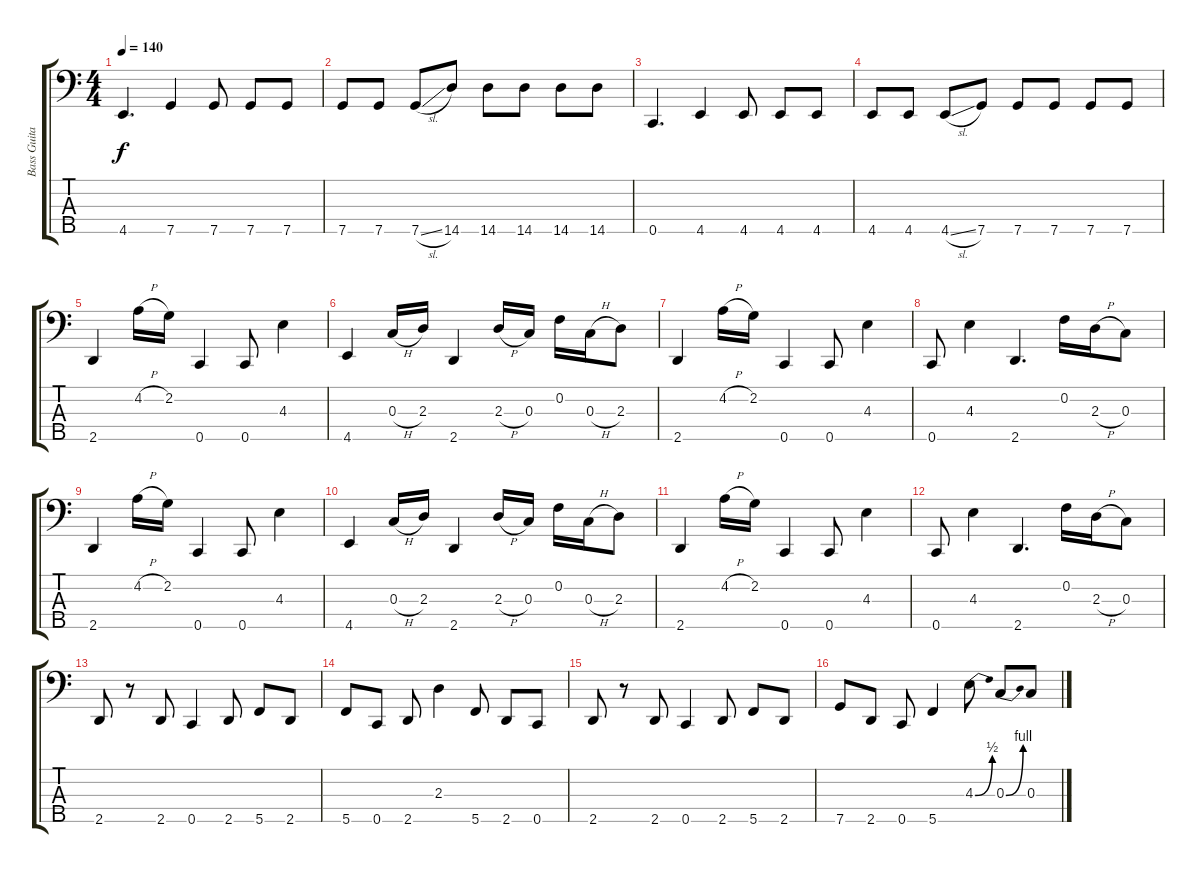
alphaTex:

\track ("Bass Guitar" "Bass Guita") {solo instrument electricbassfinger}
\staff {score tabs}
\tuning (Bb2 F2 C2 G1 C1) {hide}
\ts (4 4)
\tempo 140
\clef f4
\ks c
4.5.4{d dy f} 7.5.4 7.5.8 7.5.8 7.5.8 |
7.5.8 7.5.8 7.5{sl}.8 14.5.8 14.5.8 14.5.8 14.5.8 14.5.8 |
0.5.4{d} 4.5.4 4.5.8 4.5.8 4.5.8 |
4.5.8 4.5.8 4.5{sl}.8 7.5.8 7.5.8 7.5.8 7.5.8 7.5.8 |
2.5.4 4.2{h}.16 2.2.16 0.5.4 0.5.8 4.3.4 |
4.5.4 0.3{h}.16 2.3.16 2.5.4 2.3{h}.16 0.3.16 0.2.16 0.3{h}.16 2.3.8 |
2.5.4 4.2{h}.16 2.2.16 0.5.4 0.5.8 4.3.4 |
0.5.8 4.3.4 2.5.4{d} 0.2.16 2.3{h}.16 0.3.8 |
2.5.4 4.2{h}.16 2.2.16 0.5.4 0.5.8 4.3.4 |
4.5.4 0.3{h}.16 2.3.16 2.5.4 2.3{h}.16 0.3.16 0.2.16 0.3{h}.16 2.3.8 |
2.5.4 4.2{h}.16 2.2.16 0.5.4 0.5.8 4.3.4 |
0.5.8 4.3.4 2.5.4{d} 0.2.16 2.3{h}.16 0.3.8 |
2.5.8 r.8 2.5.8 0.5.4 2.5.8 5.5.8 2.5.8 |
5.5.8 0.5.8 2.5.8 2.3.4 5.5.8 2.5.8 0.5.8 |
2.5.8 r.8 2.5.8 0.5.4 2.5.8 5.5.8 2.5.8 |
7.5.8 2.5.8 0.5.8 5.5.4 4.3{be (bend 0 0 60 2)}.8 0.3{be (bend 0 0 60 4)}.8 0.3.8
